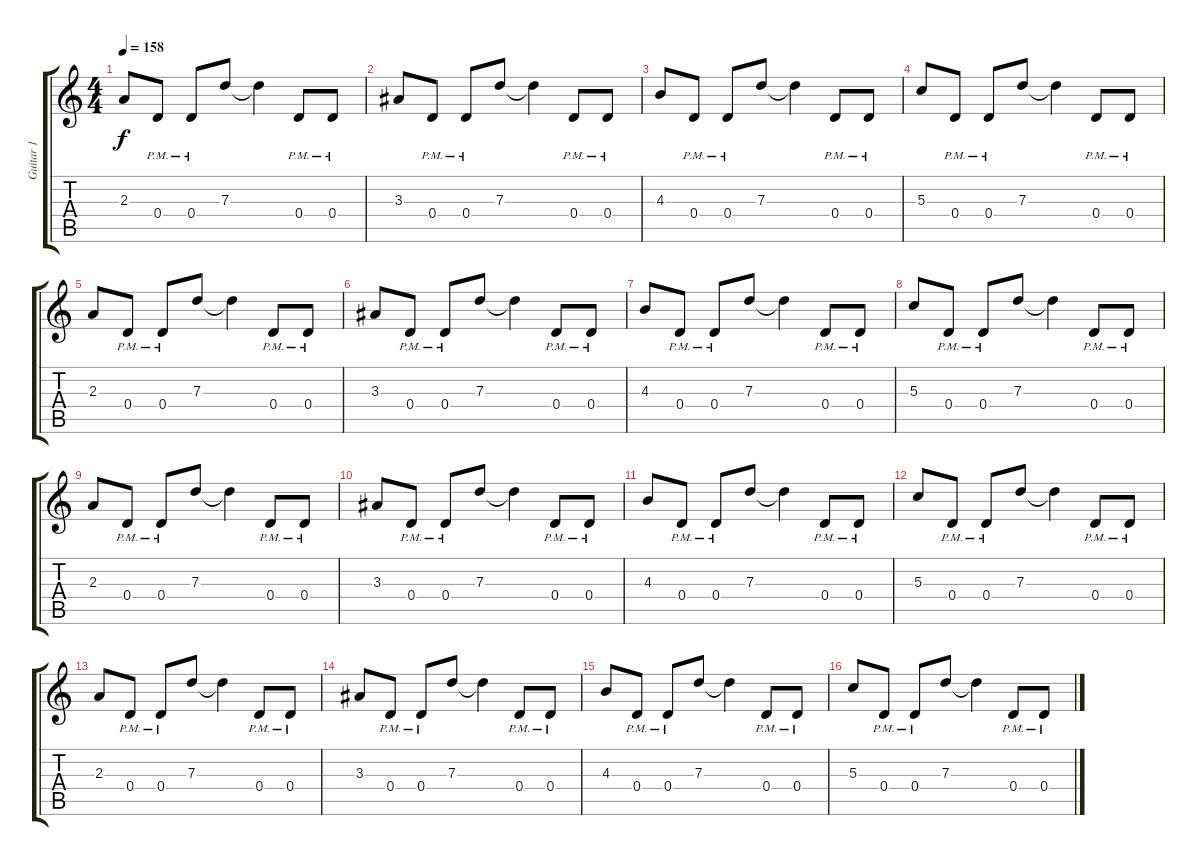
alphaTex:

\track ("Guitar 1" "Guitar 1") {instrument overdrivenguitar}
\staff {score tabs}
\tuning (E4 B3 G3 D3 A2 E2) {hide}
\ts (4 4)
\tempo 158
\clef g2
\ks c
2.3.8{dy f} 0.4{pm}.8 0.4{pm}.8 7.3.8 7.3{t}.4 0.4{pm}.8 0.4{pm}.8 |
3.3.8 0.4{pm}.8 0.4{pm}.8 7.3.8 7.3{t}.4 0.4{pm}.8 0.4{pm}.8 |
4.3.8 0.4{pm}.8 0.4{pm}.8 7.3.8 7.3{t}.4 0.4{pm}.8 0.4{pm}.8 |
5.3.8 0.4{pm}.8 0.4{pm}.8 7.3.8 7.3{t}.4 0.4{pm}.8 0.4{pm}.8 |
2.3.8 0.4{pm}.8 0.4{pm}.8 7.3.8 7.3{t}.4 0.4{pm}.8 0.4{pm}.8 |
3.3.8 0.4{pm}.8 0.4{pm}.8 7.3.8 7.3{t}.4 0.4{pm}.8 0.4{pm}.8 |
4.3.8 0.4{pm}.8 0.4{pm}.8 7.3.8 7.3{t}.4 0.4{pm}.8 0.4{pm}.8 |
5.3.8 0.4{pm}.8 0.4{pm}.8 7.3.8 7.3{t}.4 0.4{pm}.8 0.4{pm}.8 |
2.3.8 0.4{pm}.8 0.4{pm}.8 7.3.8 7.3{t}.4 0.4{pm}.8 0.4{pm}.8 |
3.3.8 0.4{pm}.8 0.4{pm}.8 7.3.8 7.3{t}.4 0.4{pm}.8 0.4{pm}.8 |
4.3.8 0.4{pm}.8 0.4{pm}.8 7.3.8 7.3{t}.4 0.4{pm}.8 0.4{pm}.8 |
5.3.8 0.4{pm}.8 0.4{pm}.8 7.3.8 7.3{t}.4 0.4{pm}.8 0.4{pm}.8 |
2.3.8 0.4{pm}.8 0.4{pm}.8 7.3.8 7.3{t}.4 0.4{pm}.8 0.4{pm}.8 |
3.3.8 0.4{pm}.8 0.4{pm}.8 7.3.8 7.3{t}.4 0.4{pm}.8 0.4{pm}.8 |
4.3.8 0.4{pm}.8 0.4{pm}.8 7.3.8 7.3{t}.4 0.4{pm}.8 0.4{pm}.8 |
5.3.8 0.4{pm}.8 0.4{pm}.8 7.3.8 7.3{t}.4 0.4{pm}.8 0.4{pm}.8
